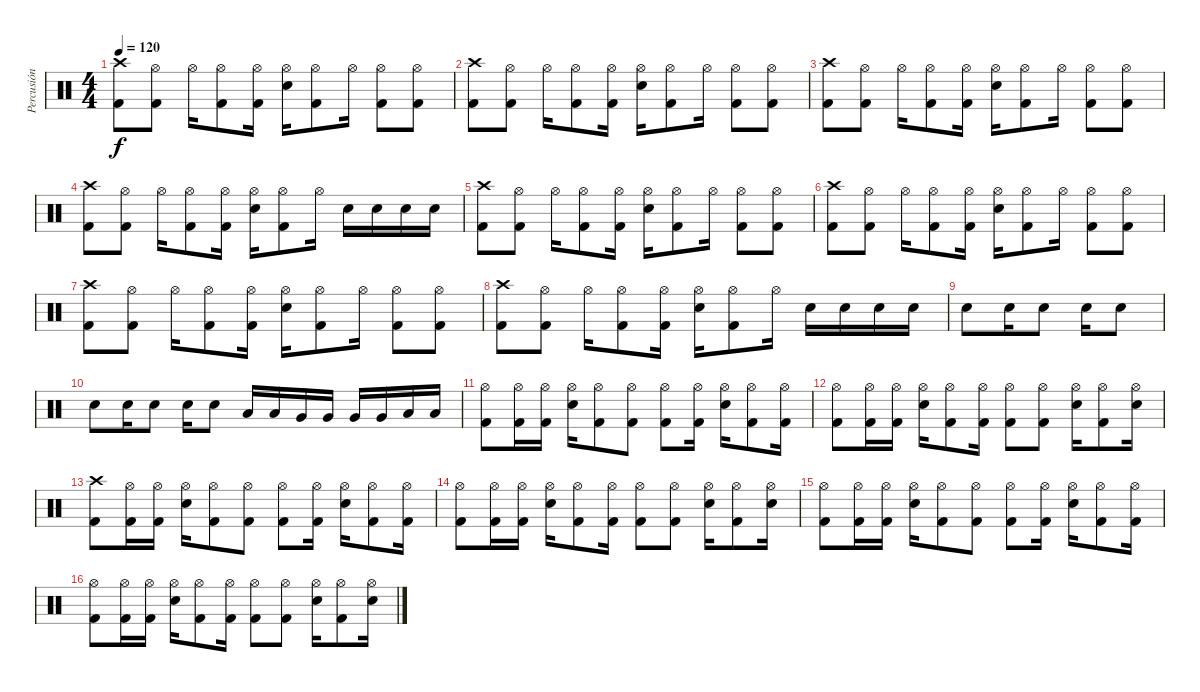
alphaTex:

\track ("Percusión" "Percusión") {instrument percussion}
\staff {score}
\articulation defaults
\ts (4 4)
\tempo 120
\clef neutral
\ks c
("Crash high (hit)" "Kick (hit) 2").8{dy f} ("Hi-Hat (open)" "Kick (hit) 2").8 "Hi-Hat (open)".16 ("Hi-Hat (open)" "Kick (hit) 2").8 ("Hi-Hat (open)" "Kick (hit) 2").16 ("Hi-Hat (open)" "Electric Snare (hit)").16 ("Kick (hit) 2" "Hi-Hat (open)").8 "Hi-Hat (open)".16 ("Kick (hit) 2" "Hi-Hat (open)").8 ("Kick (hit) 2" "Hi-Hat (open)").8 |
("Crash high (hit)" "Kick (hit) 2").8 ("Hi-Hat (open)" "Kick (hit) 2").8 "Hi-Hat (open)".16 ("Hi-Hat (open)" "Kick (hit) 2").8 ("Hi-Hat (open)" "Kick (hit) 2").16 ("Hi-Hat (open)" "Electric Snare (hit)").16 ("Kick (hit) 2" "Hi-Hat (open)").8 "Hi-Hat (open)".16 ("Kick (hit) 2" "Hi-Hat (open)").8 ("Kick (hit) 2" "Hi-Hat (open)").8 |
("Crash high (hit)" "Kick (hit) 2").8 ("Hi-Hat (open)" "Kick (hit) 2").8 "Hi-Hat (open)".16 ("Hi-Hat (open)" "Kick (hit) 2").8 ("Hi-Hat (open)" "Kick (hit) 2").16 ("Hi-Hat (open)" "Electric Snare (hit)").16 ("Kick (hit) 2" "Hi-Hat (open)").8 "Hi-Hat (open)".16 ("Kick (hit) 2" "Hi-Hat (open)").8 ("Kick (hit) 2" "Hi-Hat (open)").8 |
("Crash high (hit)" "Kick (hit) 2").8 ("Hi-Hat (open)" "Kick (hit) 2").8 "Hi-Hat (open)".16 ("Hi-Hat (open)" "Kick (hit) 2").8 ("Hi-Hat (open)" "Kick (hit) 2").16 ("Hi-Hat (open)" "Electric Snare (hit)").16 ("Kick (hit) 2" "Hi-Hat (open)").8 "Hi-Hat (open)".16 "Electric Snare (hit)".16 "Electric Snare (hit)".16 "Electric Snare (hit)".16 "Electric Snare (hit)".16 |
("Crash high (hit)" "Kick (hit) 2").8 ("Hi-Hat (open)" "Kick (hit) 2").8 "Hi-Hat (open)".16 ("Hi-Hat (open)" "Kick (hit) 2").8 ("Hi-Hat (open)" "Kick (hit) 2").16 ("Hi-Hat (open)" "Electric Snare (hit)").16 ("Kick (hit) 2" "Hi-Hat (open)").8 "Hi-Hat (open)".16 ("Kick (hit) 2" "Hi-Hat (open)").8 ("Kick (hit) 2" "Hi-Hat (open)").8 |
("Crash high (hit)" "Kick (hit) 2").8 ("Hi-Hat (open)" "Kick (hit) 2").8 "Hi-Hat (open)".16 ("Hi-Hat (open)" "Kick (hit) 2").8 ("Hi-Hat (open)" "Kick (hit) 2").16 ("Hi-Hat (open)" "Electric Snare (hit)").16 ("Kick (hit) 2" "Hi-Hat (open)").8 "Hi-Hat (open)".16 ("Kick (hit) 2" "Hi-Hat (open)").8 ("Kick (hit) 2" "Hi-Hat (open)").8 |
("Crash high (hit)" "Kick (hit) 2").8 ("Hi-Hat (open)" "Kick (hit) 2").8 "Hi-Hat (open)".16 ("Hi-Hat (open)" "Kick (hit) 2").8 ("Hi-Hat (open)" "Kick (hit) 2").16 ("Hi-Hat (open)" "Electric Snare (hit)").16 ("Kick (hit) 2" "Hi-Hat (open)").8 "Hi-Hat (open)".16 ("Kick (hit) 2" "Hi-Hat (open)").8 ("Kick (hit) 2" "Hi-Hat (open)").8 |
("Crash high (hit)" "Kick (hit) 2").8 ("Hi-Hat (open)" "Kick (hit) 2").8 "Hi-Hat (open)".16 ("Hi-Hat (open)" "Kick (hit) 2").8 ("Hi-Hat (open)" "Kick (hit) 2").16 ("Hi-Hat (open)" "Electric Snare (hit)").16 ("Kick (hit) 2" "Hi-Hat (open)").8 "Hi-Hat (open)".16 "Electric Snare (hit)".16 "Electric Snare (hit)".16 "Electric Snare (hit)".16 "Electric Snare (hit)".16 |
"Electric Snare (hit)".8 "Electric Snare (hit)".16 "Electric Snare (hit)".8 "Electric Snare (hit)".16 "Electric Snare (hit)".8 |
"Electric Snare (hit)".8 "Electric Snare (hit)".16 "Electric Snare (hit)".8 "Electric Snare (hit)".16 "Electric Snare (hit)".8 "Low Floor Tom (hit)".16 "Low Floor Tom (hit)".16 "Very Low Tom (hit)".16 "Very Low Tom (hit)".16 "Very Low Tom (hit)".16 "Very Low Tom (hit)".16 "Low Tom (hit)".16 "Low Tom (hit)".16 |
("Kick (hit) 2" "Hi-Hat (open)").8 ("Kick (hit) 2" "Hi-Hat (open)").16 ("Kick (hit) 2" "Hi-Hat (open)").16 ("Electric Snare (hit)" "Hi-Hat (open)").16 ("Kick (hit) 2" "Hi-Hat (open)").8 ("Kick (hit) 2" "Hi-Hat (open)").8 ("Kick (hit) 2" "Hi-Hat (open)").8 ("Kick (hit) 2" "Hi-Hat (open)").16 ("Electric Snare (hit)" "Hi-Hat (open)").16 ("Kick (hit) 2" "Hi-Hat (open)").8 ("Kick (hit) 2" "Hi-Hat (open)").16 |
("Kick (hit) 2" "Hi-Hat (open)").8 ("Kick (hit) 2" "Hi-Hat (open)").16 ("Kick (hit) 2" "Hi-Hat (open)").16 ("Electric Snare (hit)" "Hi-Hat (open)").16 ("Kick (hit) 2" "Hi-Hat (open)").8 ("Kick (hit) 2" "Hi-Hat (open)").16 ("Kick (hit) 2" "Hi-Hat (open)").8 ("Kick (hit) 2" "Hi-Hat (open)").8 ("Electric Snare (hit)" "Hi-Hat (open)").16 ("Kick (hit) 2" "Hi-Hat (open)").8 ("Electric Snare (hit)" "Hi-Hat (open)").16 |
("Crash high (hit)" "Kick (hit) 2").8 ("Kick (hit) 2" "Hi-Hat (open)").16 ("Kick (hit) 2" "Hi-Hat (open)").16 ("Electric Snare (hit)" "Hi-Hat (open)").16 ("Kick (hit) 2" "Hi-Hat (open)").8 ("Kick (hit) 2" "Hi-Hat (open)").8 ("Kick (hit) 2" "Hi-Hat (open)").8 ("Kick (hit) 2" "Hi-Hat (open)").16 ("Electric Snare (hit)" "Hi-Hat (open)").16 ("Kick (hit) 2" "Hi-Hat (open)").8 ("Kick (hit) 2" "Hi-Hat (open)").16 |
("Kick (hit) 2" "Hi-Hat (open)").8 ("Kick (hit) 2" "Hi-Hat (open)").16 ("Kick (hit) 2" "Hi-Hat (open)").16 ("Electric Snare (hit)" "Hi-Hat (open)").16 ("Kick (hit) 2" "Hi-Hat (open)").8 ("Kick (hit) 2" "Hi-Hat (open)").16 ("Kick (hit) 2" "Hi-Hat (open)").8 ("Kick (hit) 2" "Hi-Hat (open)").8 ("Electric Snare (hit)" "Hi-Hat (open)").16 ("Kick (hit) 2" "Hi-Hat (open)").8 ("Electric Snare (hit)" "Hi-Hat (open)").16 |
("Kick (hit) 2" "Hi-Hat (open)").8 ("Kick (hit) 2" "Hi-Hat (open)").16 ("Kick (hit) 2" "Hi-Hat (open)").16 ("Electric Snare (hit)" "Hi-Hat (open)").16 ("Kick (hit) 2" "Hi-Hat (open)").8 ("Kick (hit) 2" "Hi-Hat (open)").8 ("Kick (hit) 2" "Hi-Hat (open)").8 ("Kick (hit) 2" "Hi-Hat (open)").16 ("Electric Snare (hit)" "Hi-Hat (open)").16 ("Kick (hit) 2" "Hi-Hat (open)").8 ("Kick (hit) 2" "Hi-Hat (open)").16 |
("Kick (hit) 2" "Hi-Hat (open)").8 ("Kick (hit) 2" "Hi-Hat (open)").16 ("Kick (hit) 2" "Hi-Hat (open)").16 ("Electric Snare (hit)" "Hi-Hat (open)").16 ("Kick (hit) 2" "Hi-Hat (open)").8 ("Kick (hit) 2" "Hi-Hat (open)").16 ("Kick (hit) 2" "Hi-Hat (open)").8 ("Kick (hit) 2" "Hi-Hat (open)").8 ("Electric Snare (hit)" "Hi-Hat (open)").16 ("Kick (hit) 2" "Hi-Hat (open)").8 ("Electric Snare (hit)" "Hi-Hat (open)").16
